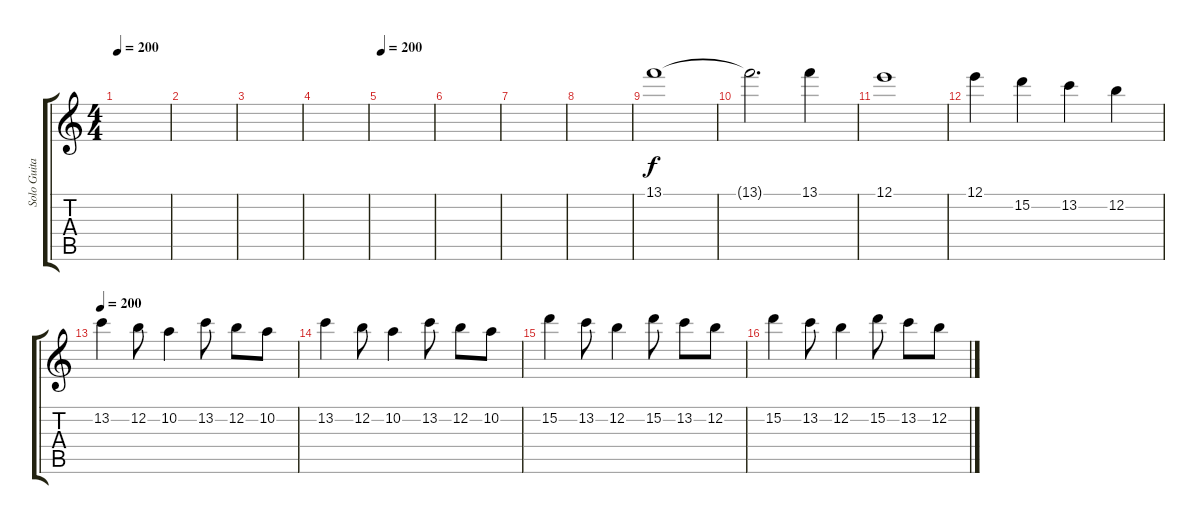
\track ("Solo Guitar" "Solo Guita") {instrument overdrivenguitar}
\staff {score tabs}
\tuning (E4 B3 G3 D3 A2 E2) {hide}
\ts (4 4)
\tempo 200
\clef g2
\ks c
|
|
|
|
\tempo 200
|
|
|
|
13.1.1 |
13.1{t}.2{d} 13.1.4 |
12.1.1 |
12.1.4 15.2.4 13.2.4 12.2.4 |
\tempo 200
13.2.4 12.2.8 10.2.4 13.2.8 12.2.8 10.2.8 |
13.2.4 12.2.8 10.2.4 13.2.8 12.2.8 10.2.8 |
15.2.4 13.2.8 12.2.4 15.2.8 13.2.8 12.2.8 |
15.2.4 13.2.8 12.2.4 15.2.8 13.2.8 12.2.8
